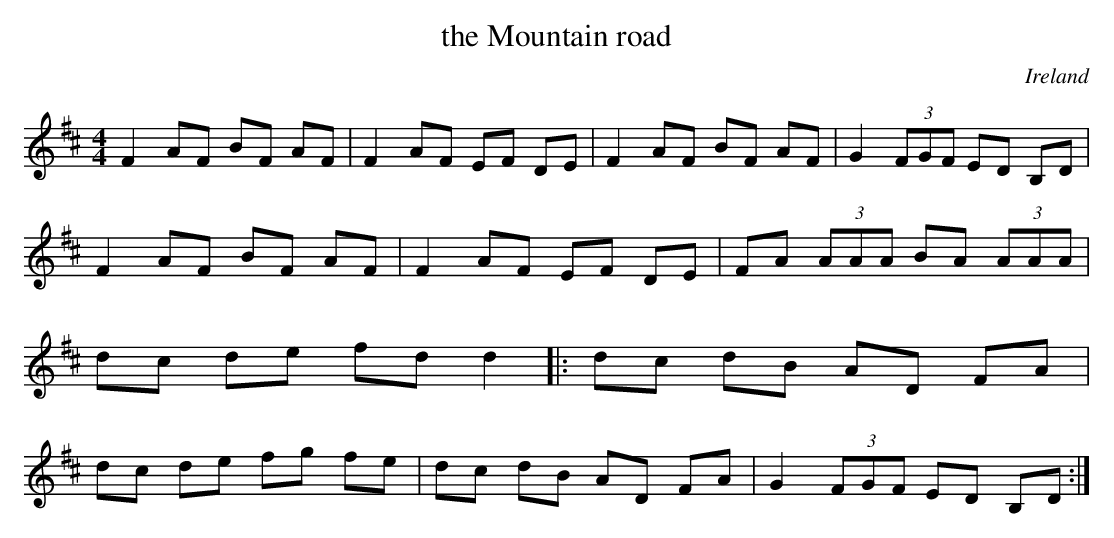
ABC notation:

X:1
T:the Mountain road
O:Ireland
M:4/4
K:D
F2 AF BF AF|F2 AF EF DE|\
F2 AF BF AF|G2 (3FGF ED B,D|\
F2 AF BF AF|F2 AF EF DE|\
FA (3AAA BA (3AAA |dc de fd d2|:\
dc dB AD FA|dc de fg fe|\
dc dB AD FA|G2 (3FGF ED B,D:|
